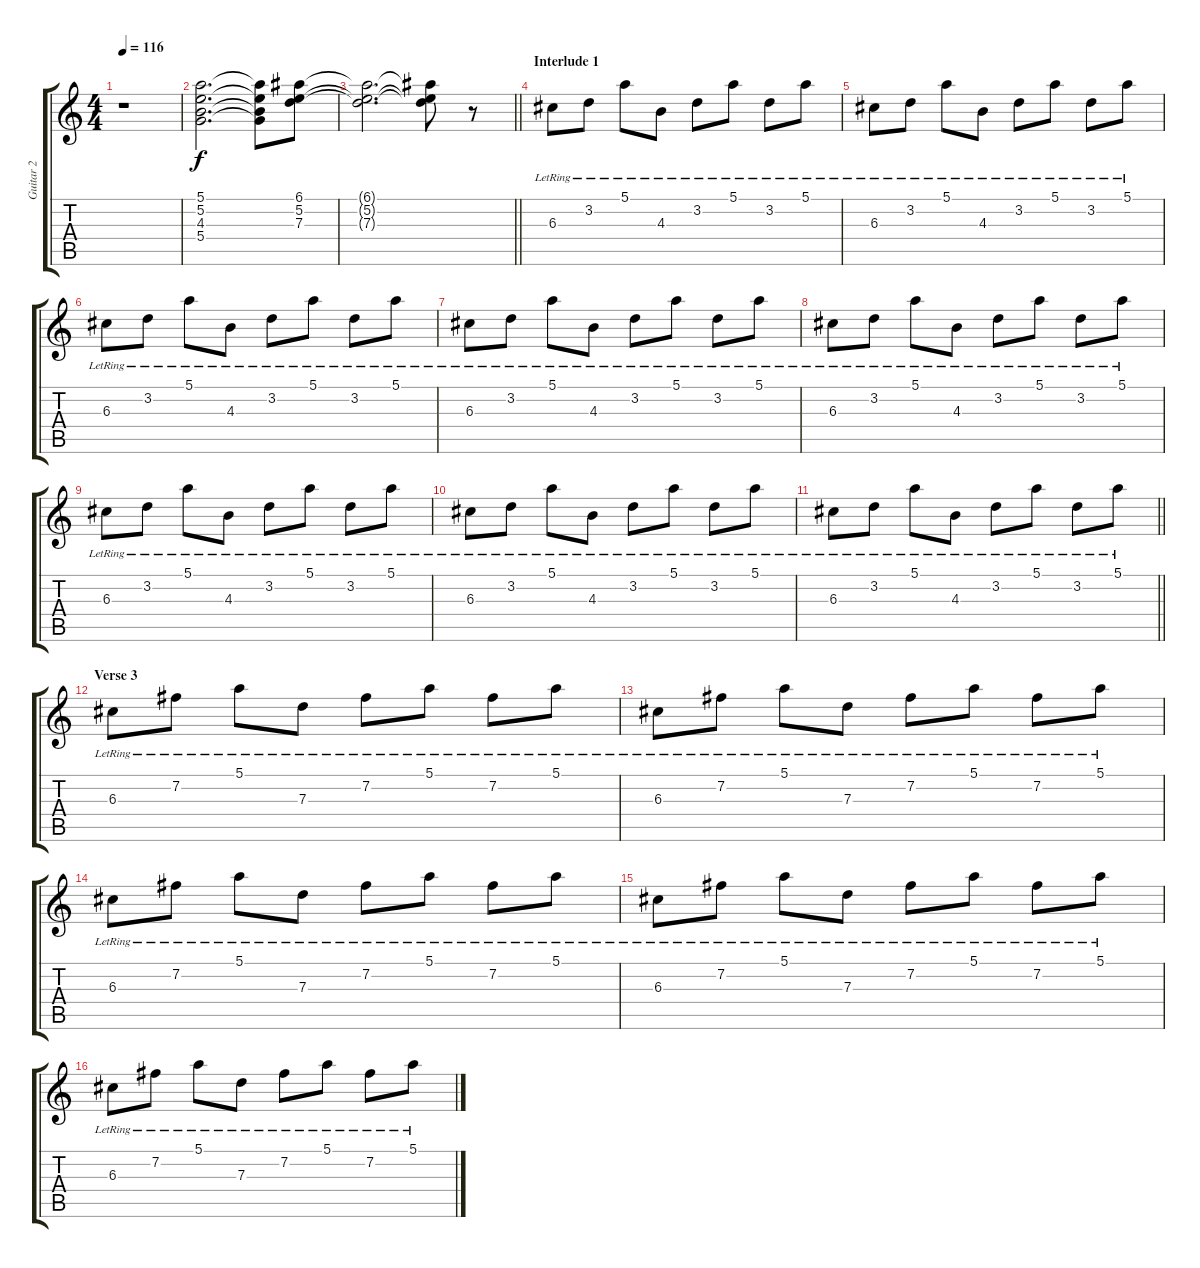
\track ("Guitar 2" "Guitar 2") {instrument electricguitarjazz}
\staff {score tabs}
\tuning (E4 B3 G3 D3 A2 E2) {hide}
\ts (4 4)
\tempo 116
\clef g2
\ks c
r.1{dy f} |
(5.1 5.2 4.3 5.4).2{d} (5.1{t} 5.2{t} 4.3{t} 5.4{t}).8 (6.1 5.2 7.3).8 |
\barLineRight lightlight
(6.1{t} 5.2{t} 7.3{t}).2{d} (6.1{t} 5.2{t} 7.3{t}).8 r.8 |
\section ("" "Interlude 1")
6.3{lr}.8 3.2{lr}.8 5.1{lr}.8 4.3{lr}.8 3.2{lr}.8 5.1{lr}.8 3.2{lr}.8 5.1{lr}.8 |
6.3{lr}.8 3.2{lr}.8 5.1{lr}.8 4.3{lr}.8 3.2{lr}.8 5.1{lr}.8 3.2{lr}.8 5.1{lr}.8 |
6.3{lr}.8 3.2{lr}.8 5.1{lr}.8 4.3{lr}.8 3.2{lr}.8 5.1{lr}.8 3.2{lr}.8 5.1{lr}.8 |
6.3{lr}.8 3.2{lr}.8 5.1{lr}.8 4.3{lr}.8 3.2{lr}.8 5.1{lr}.8 3.2{lr}.8 5.1{lr}.8 |
6.3{lr}.8 3.2{lr}.8 5.1{lr}.8 4.3{lr}.8 3.2{lr}.8 5.1{lr}.8 3.2{lr}.8 5.1{lr}.8 |
6.3{lr}.8 3.2{lr}.8 5.1{lr}.8 4.3{lr}.8 3.2{lr}.8 5.1{lr}.8 3.2{lr}.8 5.1{lr}.8 |
6.3{lr}.8 3.2{lr}.8 5.1{lr}.8 4.3{lr}.8 3.2{lr}.8 5.1{lr}.8 3.2{lr}.8 5.1{lr}.8 |
\barLineRight lightlight
6.3{lr}.8 3.2{lr}.8 5.1{lr}.8 4.3{lr}.8 3.2{lr}.8 5.1{lr}.8 3.2{lr}.8 5.1{lr}.8 |
\section ("" "Verse 3")
6.3{lr}.8{volume 10} 7.2{lr}.8 5.1{lr}.8 7.3{lr}.8 7.2{lr}.8 5.1{lr}.8 7.2{lr}.8 5.1{lr}.8 |
6.3{lr}.8 7.2{lr}.8 5.1{lr}.8 7.3{lr}.8 7.2{lr}.8 5.1{lr}.8 7.2{lr}.8 5.1{lr}.8 |
6.3{lr}.8 7.2{lr}.8 5.1{lr}.8 7.3{lr}.8 7.2{lr}.8 5.1{lr}.8 7.2{lr}.8 5.1{lr}.8 |
6.3{lr}.8 7.2{lr}.8 5.1{lr}.8 7.3{lr}.8 7.2{lr}.8 5.1{lr}.8 7.2{lr}.8 5.1{lr}.8 |
6.3{lr}.8 7.2{lr}.8 5.1{lr}.8 7.3{lr}.8 7.2{lr}.8 5.1{lr}.8 7.2{lr}.8 5.1{lr}.8
